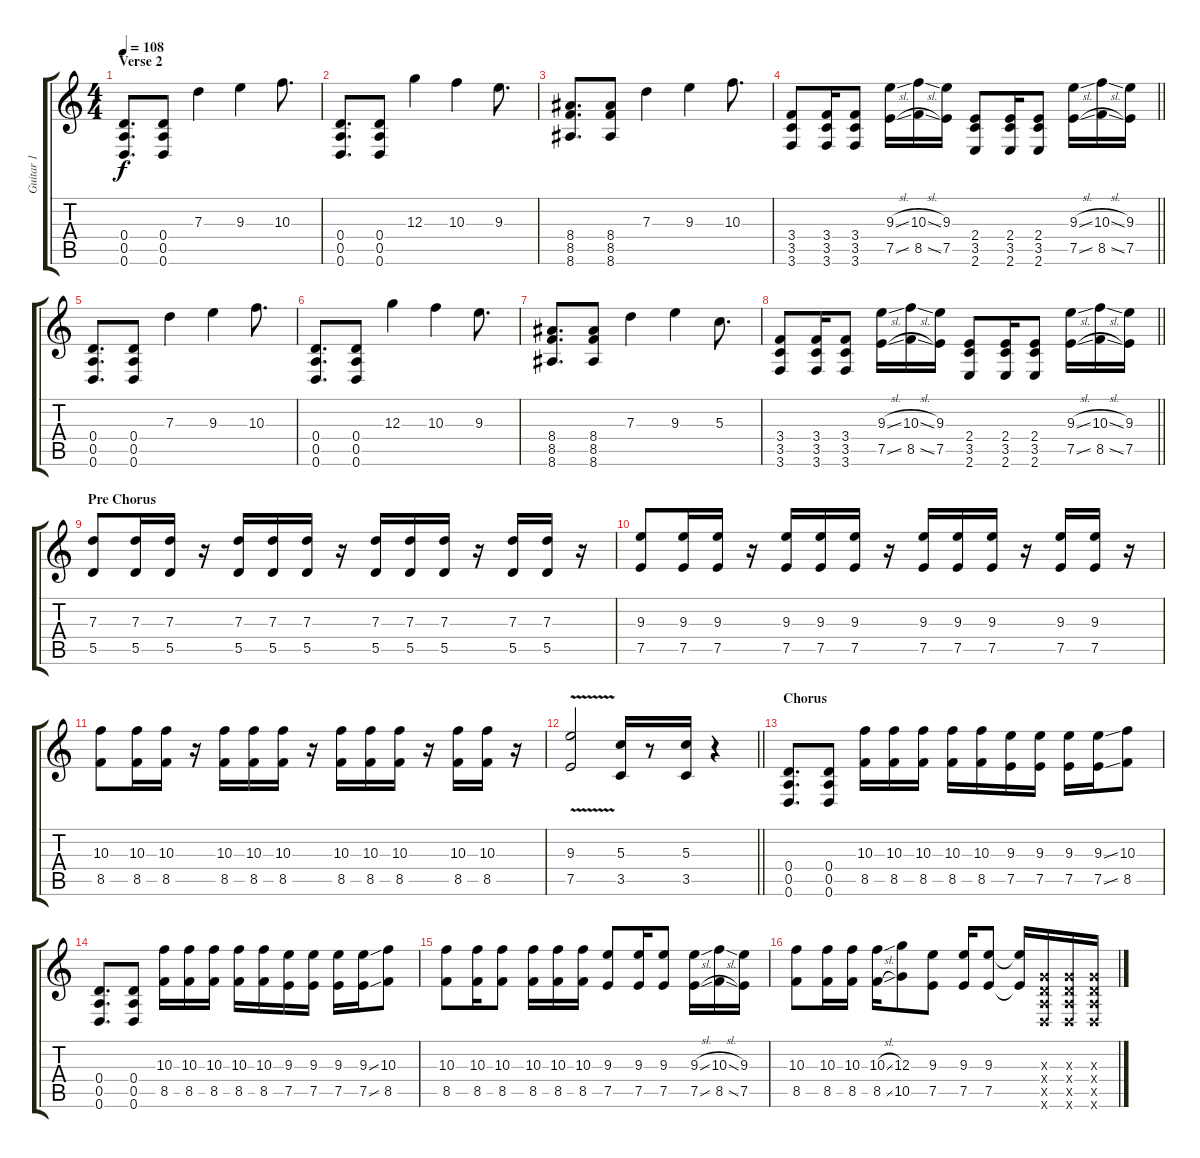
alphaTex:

\track ("Guitar 1" "Guitar 1") {instrument distortionguitar}
\staff {score tabs}
\tuning (E4 B3 G3 D3 A2 D2) {hide}
\ts (4 4)
\section ("" "Verse 2")
\tempo 108
\clef g2
\ks c
(0.4 0.5 0.6).8{d dy f} (0.4 0.5 0.6).8 7.3.4 9.3.4 10.3.8{d} |
(0.4 0.5 0.6).8{d} (0.4 0.5 0.6).8 12.3.4 10.3.4 9.3.8{d} |
(8.4 8.5 8.6).8{d} (8.4 8.5 8.6).8 7.3.4 9.3.4 10.3.8{d} |
\barLineRight lightlight
(3.4 3.5 3.6).8 (3.4 3.5 3.6).16 (3.4 3.5 3.6).8 (9.3{sl} 7.5{sl}).16 (10.3{sl} 8.5{sl}).16 (9.3 7.5).16 (2.4 3.5 2.6).8 (2.4 3.5 2.6).16 (2.4 3.5 2.6).8 (9.3{sl} 7.5{sl}).16 (10.3{sl} 8.5{sl}).16 (9.3 7.5).16 |
(0.4 0.5 0.6).8{d} (0.4 0.5 0.6).8 7.3.4 9.3.4 10.3.8{d} |
(0.4 0.5 0.6).8{d} (0.4 0.5 0.6).8 12.3.4 10.3.4 9.3.8{d} |
(8.4 8.5 8.6).8{d} (8.4 8.5 8.6).8 7.3.4 9.3.4 5.3.8{d} |
\barLineRight lightlight
(3.4 3.5 3.6).8 (3.4 3.5 3.6).16 (3.4 3.5 3.6).8 (9.3{sl} 7.5{sl}).16 (10.3{sl} 8.5{sl}).16 (9.3 7.5).16 (2.4 3.5 2.6).8 (2.4 3.5 2.6).16 (2.4 3.5 2.6).8 (9.3{sl} 7.5{sl}).16 (10.3{sl} 8.5{sl}).16 (9.3 7.5).16 |
\section ("" "Pre Chorus")
(7.3 5.5).8 (7.3 5.5).16 (7.3 5.5).16 r.16 (7.3 5.5).16 (7.3 5.5).16 (7.3 5.5).16 r.16 (7.3 5.5).16 (7.3 5.5).16 (7.3 5.5).16 r.16 (7.3 5.5).16 (7.3 5.5).16 r.16 |
(9.3 7.5).8 (9.3 7.5).16 (9.3 7.5).16 r.16 (9.3 7.5).16 (9.3 7.5).16 (9.3 7.5).16 r.16 (9.3 7.5).16 (9.3 7.5).16 (9.3 7.5).16 r.16 (9.3 7.5).16 (9.3 7.5).16 r.16 |
(10.3 8.5).8 (10.3 8.5).16 (10.3 8.5).16 r.16 (10.3 8.5).16 (10.3 8.5).16 (10.3 8.5).16 r.16 (10.3 8.5).16 (10.3 8.5).16 (10.3 8.5).16 r.16 (10.3 8.5).16 (10.3 8.5).16 r.16 |
\barLineRight lightlight
(9.3{v} 7.5).2 (5.3 3.5).16 r.8 (5.3 3.5).16 r.4 |
\section ("" "Chorus")
(0.4 0.5 0.6).8{d} (0.4 0.5 0.6).8 (10.3 8.5).16 (10.3 8.5).16 (10.3 8.5).16 (10.3 8.5).16 (10.3 8.5).16 (9.3 7.5).16 (9.3 7.5).16 (9.3 7.5).16 (9.3{ss} 7.5{ss}).16 (10.3 8.5).8 |
(0.4 0.5 0.6).8{d} (0.4 0.5 0.6).8 (10.3 8.5).16 (10.3 8.5).16 (10.3 8.5).16 (10.3 8.5).16 (10.3 8.5).16 (9.3 7.5).16 (9.3 7.5).16 (9.3 7.5).16 (9.3{ss} 7.5{ss}).16 (10.3 8.5).8 |
(10.3 8.5).8 (10.3 8.5).16 (10.3 8.5).8 (10.3 8.5).16 (10.3 8.5).16 (10.3 8.5).16 (9.3 7.5).8 (9.3 7.5).16 (9.3 7.5).8 (9.3{sl} 7.5{sl}).16 (10.3{sl} 8.5{sl}).16 (9.3 7.5).16 |
(10.3 8.5).8 (10.3 8.5).16 (10.3 8.5).16 (10.3{sl} 8.5{sl}).16 (12.3 10.5).8 (9.3 7.5).8 (9.3 7.5).16 (9.3 7.5).8 (9.3{t} 7.5{t}).16 (0.3{x} 0.4{x} 0.5{x} 0.6{x}).16 (0.3{x} 0.4{x} 0.5{x} 0.6{x}).16 (0.3{x} 0.4{x} 0.5{x} 0.6{x}).16
